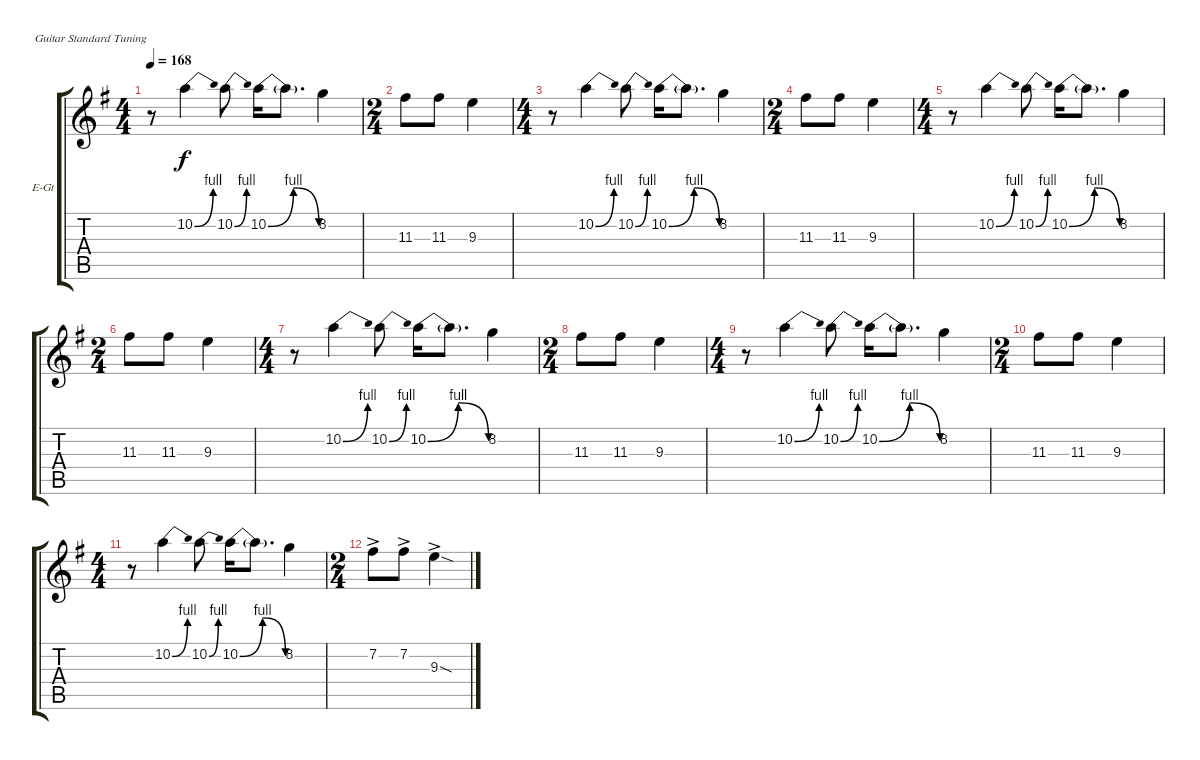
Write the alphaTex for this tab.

\bracketExtendMode groupsimilarinstruments
\firstSystemTrackNameOrientation horizontal
\otherSystemsTrackNameOrientation horizontal
\track ("Guitar 3" "E-Gt") {instrument overdrivenguitar}
\staff {score tabs}
\tuning (E4 B3 G3 D3 A2 E2)
\ts (4 4)
\tempo 168
\clef g2
\scale
1.10845
\ks g
r.8{dy f} 10.2{be (bend 0 0 15 4)}.4 10.2{be (bend 0 0 15 4)}.8 10.2{be (bendrelease 0 0 10.2 4 20.4 4 30 0)}.16 10.2{t}.8{d} 8.2.4 |
\ts (2 4)
\scale
0.891551 11.3.8 11.3.8 9.3.4 |
\ts (4 4)
\scale
1.10845 r.8 10.2{be (bend 0 0 15 4)}.4 10.2{be (bend 0 0 15 4)}.8 10.2{be (bendrelease 0 0 10.2 4 20.4 4 30 0)}.16 10.2{t}.8{d} 8.2.4 |
\ts (2 4)
\scale
0.891551 11.3.8 11.3.8 9.3.4 |
\ts (4 4)
\scale
1.10845 r.8 10.2{be (bend 0 0 15 4)}.4 10.2{be (bend 0 0 15 4)}.8 10.2{be (bendrelease 0 0 10.2 4 20.4 4 30 0)}.16 10.2{t}.8{d} 8.2.4 |
\ts (2 4)
\scale
0.891551 11.3.8 11.3.8 9.3.4 |
\ts (4 4)
\scale
1.10845 r.8 10.2{be (bend 0 0 15 4)}.4 10.2{be (bend 0 0 15 4)}.8 10.2{be (bendrelease 0 0 10.2 4 20.4 4 30 0)}.16 10.2{t}.8{d} 8.2.4 |
\ts (2 4)
\scale
0.891551 11.3.8 11.3.8 9.3.4 |
\ts (4 4)
\scale
1.10845 r.8 10.2{be (bend 0 0 15 4)}.4 10.2{be (bend 0 0 15 4)}.8 10.2{be (bendrelease 0 0 10.2 4 20.4 4 30 0)}.16 10.2{t}.8{d} 8.2.4 |
\ts (2 4)
\scale
0.891551 11.3.8 11.3.8 9.3.4 |
\ts (4 4)
\scale
1.10845 r.8 10.2{be (bend 0 0 15 4)}.4 10.2{be (bend 0 0 15 4)}.8 10.2{be (bendrelease 0 0 10.2 4 20.4 4 30 0)}.16 10.2{t}.8{d} 8.2.4 |
\ts (2 4)
\scale
0.891551 7.2{ac}.8 7.2{ac}.8 9.3{sod ac}.4
